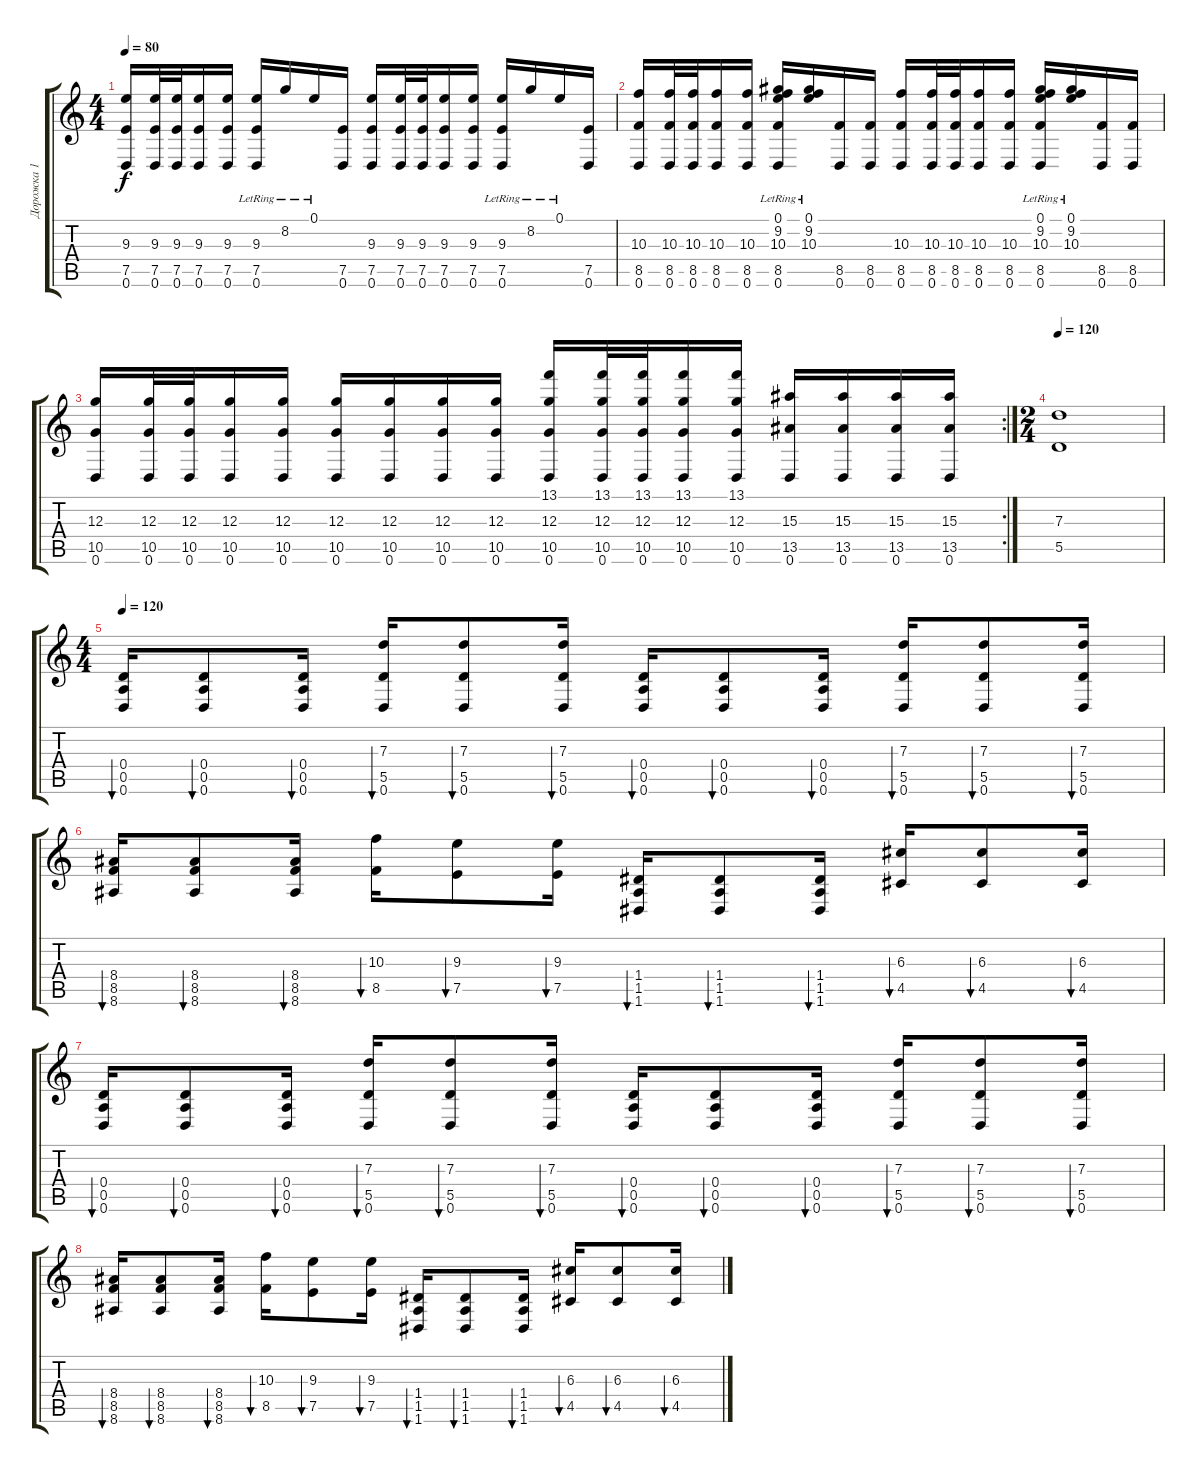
\track ("Дорожка 1" "Дорожка 1") {instrument distortionguitar}
\staff {score tabs}
\tuning (E4 B3 G3 D3 A2 D2) {hide}
\ts (4 4)
\tempo 80
\clef g2
\ks c
(9.3 7.5 0.6).16{dy f} (9.3 7.5 0.6).32 (9.3 7.5 0.6).32 (9.3 7.5 0.6).16 (9.3 7.5 0.6).16 (9.3{lr} 7.5{lr} 0.6{lr}).16 8.2{lr}.16 0.1{lr}.16 (7.5 0.6).16 (9.3 7.5 0.6).16 (9.3 7.5 0.6).32 (9.3 7.5 0.6).32 (9.3 7.5 0.6).16 (9.3 7.5 0.6).16 (9.3{lr} 7.5{lr} 0.6{lr}).16 8.2{lr}.16 0.1{lr}.16 (7.5 0.6).16 |
(10.3 8.5 0.6).16 (10.3 8.5 0.6).32 (10.3 8.5 0.6).32 (10.3 8.5 0.6).16 (10.3 8.5 0.6).16 (0.1 9.2 10.3 8.5{lr} 0.6{lr}).16 (0.1{lr} 9.2{lr} 10.3{lr}).16 (8.5 0.6).16 (8.5 0.6).16 (10.3 8.5 0.6).16 (10.3 8.5 0.6).32 (10.3 8.5 0.6).32 (10.3 8.5 0.6).16 (10.3 8.5 0.6).16 (0.1 9.2 10.3 8.5{lr} 0.6{lr}).16 (0.1{lr} 9.2{lr} 10.3{lr}).16 (8.5 0.6).16 (8.5 0.6).16 |
\rc 2
(12.3 10.5 0.6).16 (12.3 10.5 0.6).32 (12.3 10.5 0.6).32 (12.3 10.5 0.6).16 (12.3 10.5 0.6).16 (12.3 10.5 0.6).16 (12.3 10.5 0.6).16 (12.3 10.5 0.6).16 (12.3 10.5 0.6).16 (13.1 12.3 10.5 0.6).16 (13.1 12.3 10.5 0.6).32 (13.1 12.3 10.5 0.6).32 (13.1 12.3 10.5 0.6).16 (13.1 12.3 10.5 0.6).16 (15.3 13.5 0.6).16 (15.3 13.5 0.6).16 (15.3 13.5 0.6).16 (15.3 13.5 0.6).16 |
\ts (2 4)
\tempo 120
(7.3 5.5).1 |
\ts (4 4)
\tempo 120
(0.4 0.5 0.6).16{bu 60} (0.4 0.5 0.6).8{bu 60} (0.4 0.5 0.6).16{bu 60} (7.3 5.5 0.6).16{bu 60} (7.3 5.5 0.6).8{bu 60} (7.3 5.5 0.6).16{bu 60} (0.4 0.5 0.6).16{bu 60} (0.4 0.5 0.6).8{bu 60} (0.4 0.5 0.6).16{bu 60} (7.3 5.5 0.6).16{bu 60} (7.3 5.5 0.6).8{bu 60} (7.3 5.5 0.6).16{bu 60} |
(8.4 8.5 8.6).16{bu 60} (8.4 8.5 8.6).8{bu 60} (8.4 8.5 8.6).16{bu 60} (10.3 8.5).16{bu 60} (9.3 7.5).8{bu 60} (9.3 7.5).16{bu 60} (1.4 1.5 1.6).16{bu 60} (1.4 1.5 1.6).8{bu 60} (1.4 1.5 1.6).16{bu 60} (6.3 4.5).16{bu 60} (6.3 4.5).8{bu 60} (6.3 4.5).16{bu 60} |
(0.4 0.5 0.6).16{bu 60} (0.4 0.5 0.6).8{bu 60} (0.4 0.5 0.6).16{bu 60} (7.3 5.5 0.6).16{bu 60} (7.3 5.5 0.6).8{bu 60} (7.3 5.5 0.6).16{bu 60} (0.4 0.5 0.6).16{bu 60} (0.4 0.5 0.6).8{bu 60} (0.4 0.5 0.6).16{bu 60} (7.3 5.5 0.6).16{bu 60} (7.3 5.5 0.6).8{bu 60} (7.3 5.5 0.6).16{bu 60} |
(8.4 8.5 8.6).16{bu 60} (8.4 8.5 8.6).8{bu 60} (8.4 8.5 8.6).16{bu 60} (10.3 8.5).16{bu 60} (9.3 7.5).8{bu 60} (9.3 7.5).16{bu 60} (1.4 1.5 1.6).16{bu 60} (1.4 1.5 1.6).8{bu 60} (1.4 1.5 1.6).16{bu 60} (6.3 4.5).16{bu 60} (6.3 4.5).8{bu 60} (6.3 4.5).16{bu 60}
